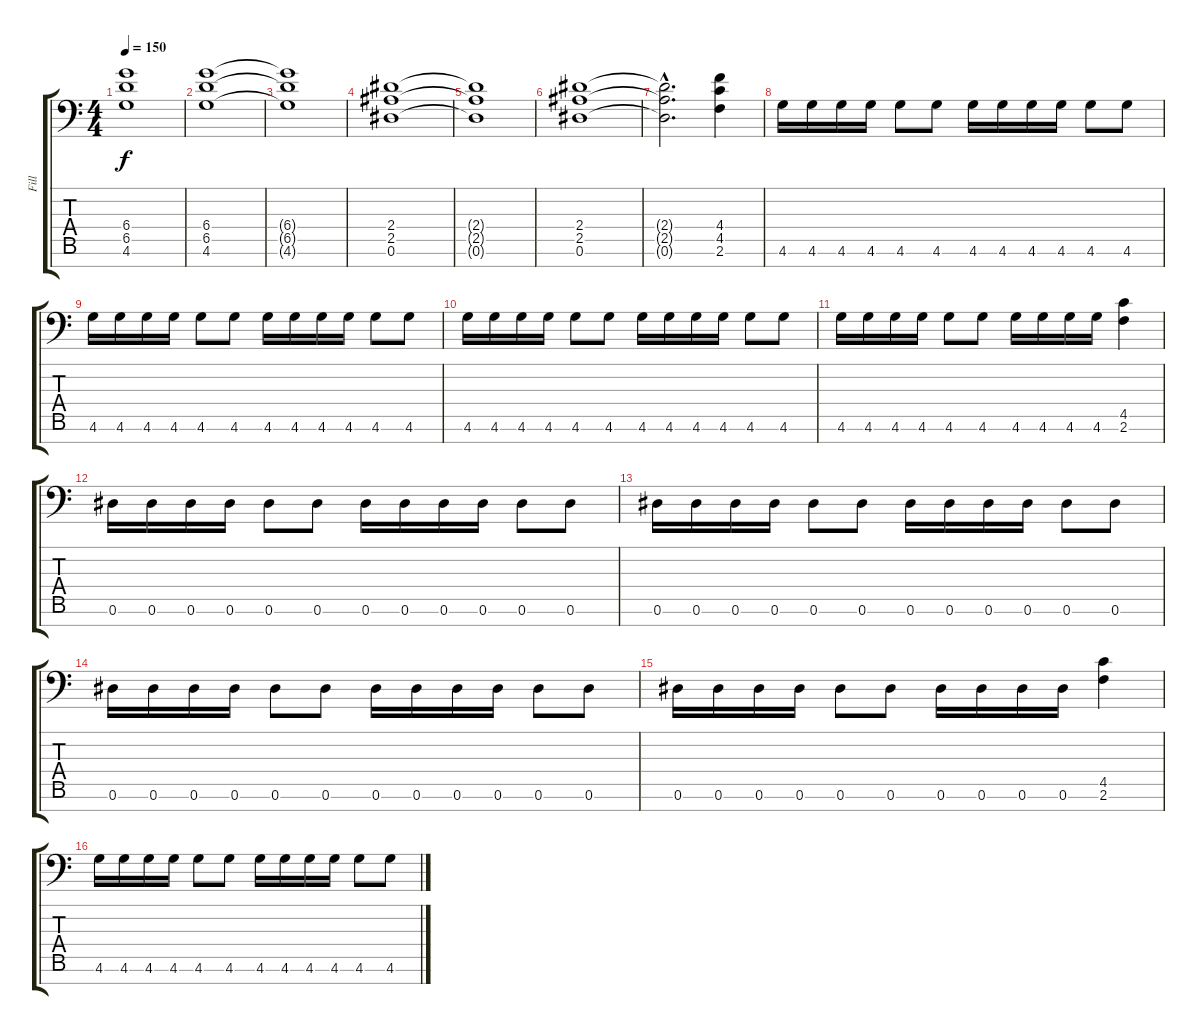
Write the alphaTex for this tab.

\track ("Fill" "Fill") {instrument distortionguitar}
\staff {score tabs}
\tuning (Eb4 Bb3 Gb3 Db3 Ab2 Eb2 Bb1) {hide}
\ts (4 4)
\tempo 150
\clef f4
\ks c
(6.4{t} 6.5{t} 4.6{t}).1{dy f} |
(6.4 6.5 4.6).1 |
(6.4{t} 6.5{t} 4.6{t}).1 |
(2.4 2.5 0.6).1 |
(2.4{t} 2.5{t} 0.6{t}).1 |
(2.4 2.5 0.6).1 |
(2.4{hac t} 2.5{hac t} 0.6{hac t}).2{d} (4.4 4.5 2.6).4 |
4.6.16 4.6.16 4.6.16 4.6.16 4.6.8 4.6.8 4.6.16 4.6.16 4.6.16 4.6.16 4.6.8 4.6.8 |
4.6.16 4.6.16 4.6.16 4.6.16 4.6.8 4.6.8 4.6.16 4.6.16 4.6.16 4.6.16 4.6.8 4.6.8 |
4.6.16 4.6.16 4.6.16 4.6.16 4.6.8 4.6.8 4.6.16 4.6.16 4.6.16 4.6.16 4.6.8 4.6.8 |
4.6.16 4.6.16 4.6.16 4.6.16 4.6.8 4.6.8 4.6.16 4.6.16 4.6.16 4.6.16 (4.5 2.6).4 |
0.6.16 0.6.16 0.6.16 0.6.16 0.6.8 0.6.8 0.6.16 0.6.16 0.6.16 0.6.16 0.6.8 0.6.8 |
0.6.16 0.6.16 0.6.16 0.6.16 0.6.8 0.6.8 0.6.16 0.6.16 0.6.16 0.6.16 0.6.8 0.6.8 |
0.6.16 0.6.16 0.6.16 0.6.16 0.6.8 0.6.8 0.6.16 0.6.16 0.6.16 0.6.16 0.6.8 0.6.8 |
0.6.16 0.6.16 0.6.16 0.6.16 0.6.8 0.6.8 0.6.16 0.6.16 0.6.16 0.6.16 (4.5 2.6).4 |
4.6.16 4.6.16 4.6.16 4.6.16 4.6.8 4.6.8 4.6.16 4.6.16 4.6.16 4.6.16 4.6.8 4.6.8
